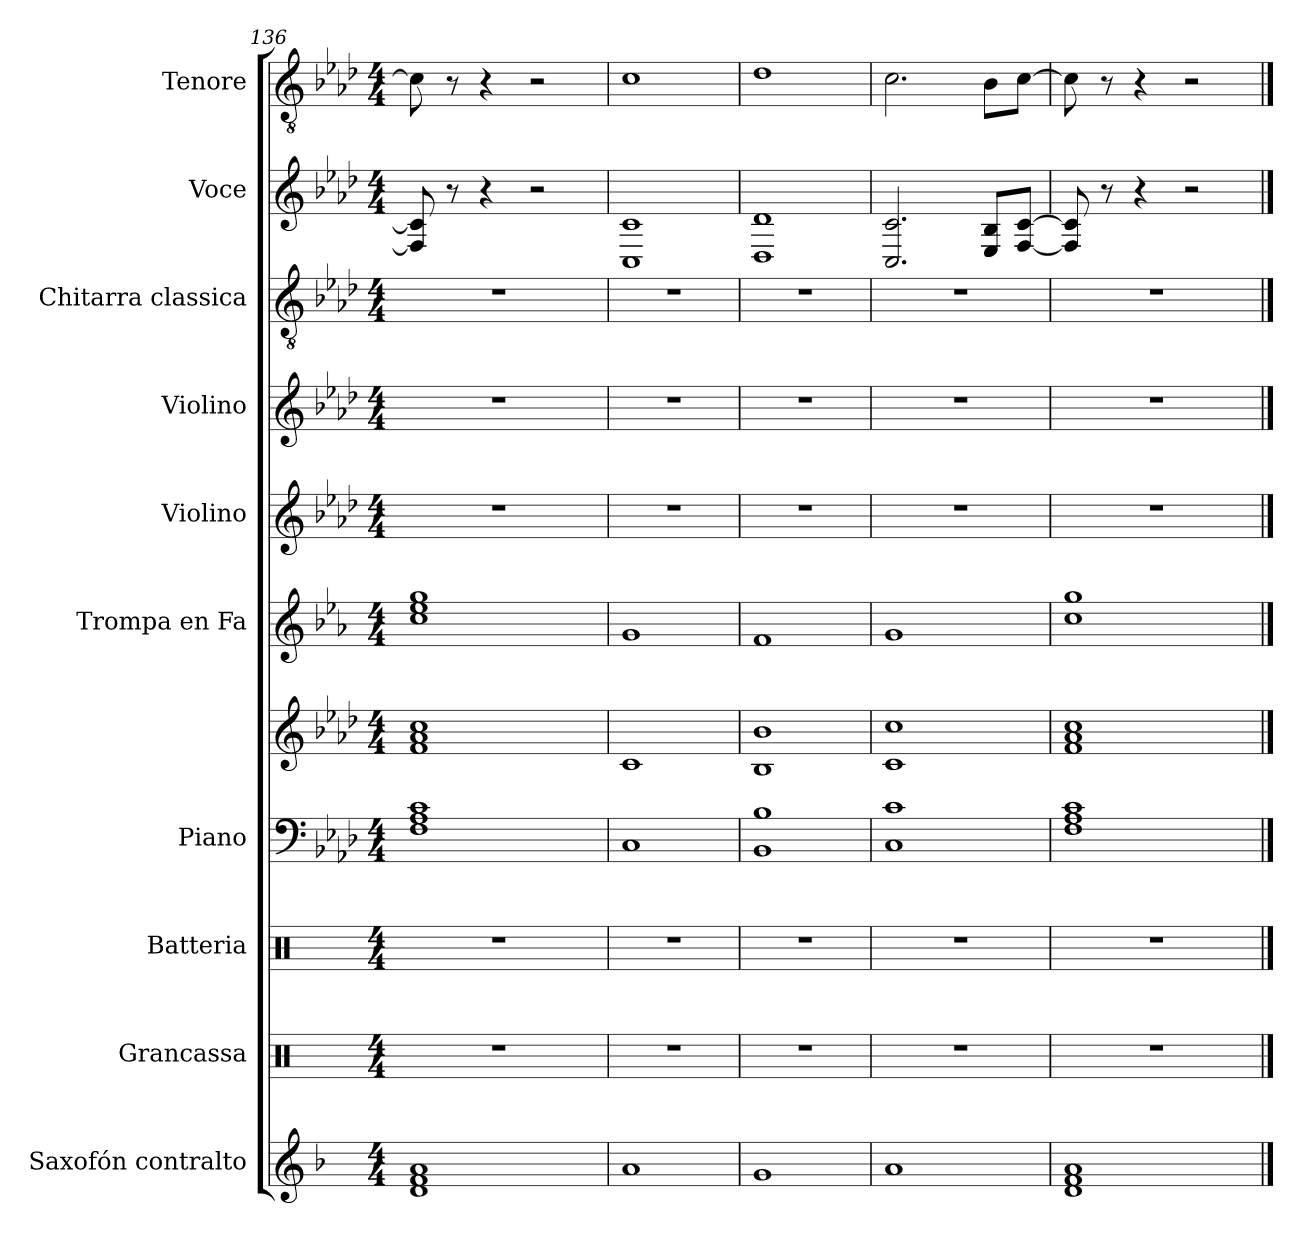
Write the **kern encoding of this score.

**kern	**kern	**kern	**kern	**kern	**kern	**kern	**kern	**kern	**kern	**kern
*part10	*part9	*part8	*part7	*part7	*part6	*part5	*part4	*part3	*part2	*part1
*staff11	*staff10	*staff9	*staff8	*staff7	*staff6	*staff5	*staff4	*staff3	*staff2	*staff1
*I"Saxofón contralto	*I"Grancassa	*I"Batteria	*I"Piano	*	*I"Trompa en Fa	*I"Violino	*I"Violino	*I"Chitarra classica	*I"Voce	*I"Tenore
*I'Sax. Ctrl.	*I'Gc.	*I'Batt.	*	*	*I'Trmp. Fa	*I'Vln.	*I'Vln.	*I'Chit. cl.	*I'Vo.	*I'T.
*clefG2	*clefX	*clefX	*clefF4	*clefG2	*clefG2	*clefG2	*clefG2	*clefGv2	*clefG2	*clefGv2
*ITrd5c9	*	*	*	*	*ITrd4c7	*	*	*	*	*
*k[b-e-a-d-]	*k[]	*k[]	*k[b-e-a-d-]	*k[b-e-a-d-]	*k[b-e-a-d-]	*k[b-e-a-d-]	*k[b-e-a-d-]	*k[b-e-a-d-]	*k[b-e-a-d-]	*k[b-e-a-d-]
*M4/4	*M4/4	*M4/4	*M4/4	*M4/4	*M4/4	*M4/4	*M4/4	*M4/4	*M4/4	*M4/4
=136	=136	=136	=136	=136	=136	=136	=136	=136	=136	=136
1F 1A- 1c	1r	1r	1F 1A- 1c	1f 1a- 1cc	1f 1a- 1cc	1r	1r	1r	8F/] 8c/]	8c\]
.	.	.	.	.	.	.	.	.	8r	8r
.	.	.	.	.	.	.	.	.	4r	4r
.	.	.	.	.	.	.	.	.	2r	2r
=137	=137	=137	=137	=137	=137	=137	=137	=137	=137	=137
1c	1r	1r	1C	1c	1c	1r	1r	1r	1C 1c	1c
=138	=138	=138	=138	=138	=138	=138	=138	=138	=138	=138
1B-	1r	1r	1BB- 1B-	1B- 1b-	1B-	1r	1r	1r	1D- 1d-	1d-
=139	=139	=139	=139	=139	=139	=139	=139	=139	=139	=139
1c	1r	1r	1C 1c	1c 1cc	1c	1r	1r	1r	2.C/ 2.c/	2.c\
.	.	.	.	.	.	.	.	.	8E-/ 8B-/L	8B-\L
.	.	.	.	.	.	.	.	.	[8F/ [8c/J	[8c\J
=140	=140	=140	=140	=140	=140	=140	=140	=140	=140	=140
1F 1A- 1c	1r	1r	1F 1A- 1c	1f 1a- 1cc	1f 1cc	1r	1r	1r	8F/] 8c/]	8c\]
.	.	.	.	.	.	.	.	.	8r	8r
.	.	.	.	.	.	.	.	.	4r	4r
.	.	.	.	.	.	.	.	.	2r	2r
==	==	==	==	==	==	==	==	==	==	==
*-	*-	*-	*-	*-	*-	*-	*-	*-	*-	*-
